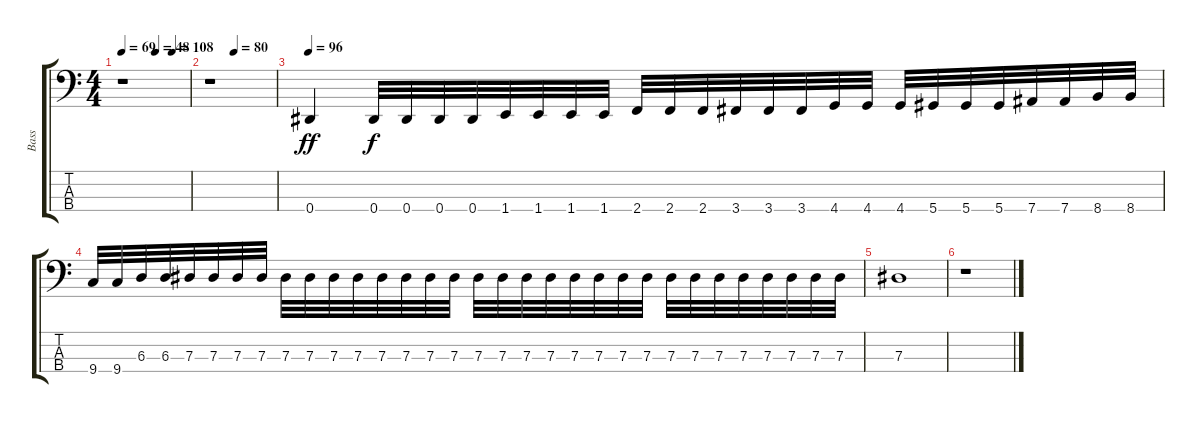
\track ("Bass" "Bass") {instrument electricbassfinger}
\staff {score tabs}
\tuning (Gb2 Db2 Ab1 Eb1) {hide}
\ts (4 4)
\tempo 69
\tempo (48 0.5)
\tempo (108 0.75)
\clef f4
\ks c
r.1{dy f} |
\tempo (80 0.375)
r.1 |
\tempo 96
0.4.4{dy ff} 0.4.32{dy f} 0.4.32 0.4.32 0.4.32 1.4.32 1.4.32 1.4.32 1.4.32 2.4.32 2.4.32 2.4.32 3.4.32 3.4.32 3.4.32 4.4.32 4.4.32 4.4.32 5.4.32 5.4.32 5.4.32 7.4.32 7.4.32 8.4.32 8.4.32 |
9.4.32 9.4.32 6.3.32 6.3.32 7.3.32 7.3.32 7.3.32 7.3.32 7.3.32 7.3.32 7.3.32 7.3.32 7.3.32 7.3.32 7.3.32 7.3.32 7.3.32 7.3.32 7.3.32 7.3.32 7.3.32 7.3.32 7.3.32 7.3.32 7.3.32 7.3.32 7.3.32 7.3.32 7.3.32 7.3.32 7.3.32 7.3.32 |
7.3.1 |
r.1
